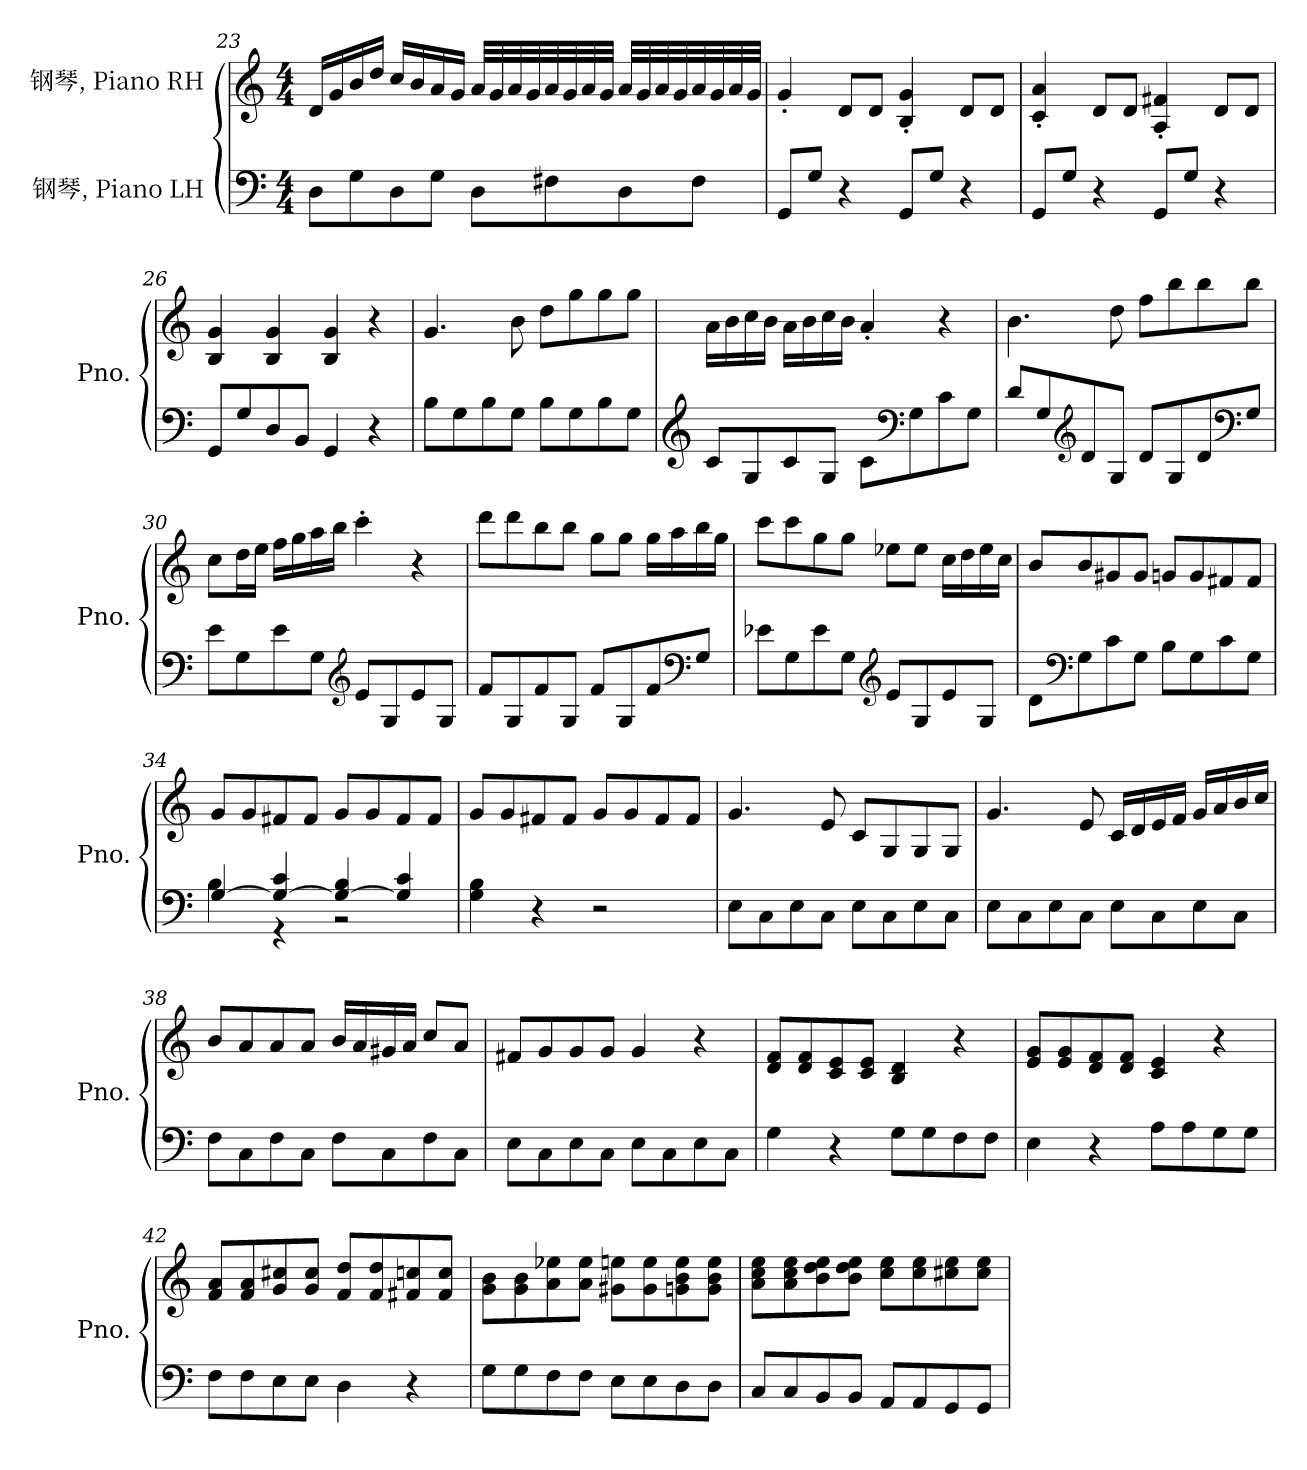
**kern	**kern
*part2	*part1
*staff2	*staff1
*I"钢琴, Piano LH	*I"钢琴, Piano RH
*I'Pno.	*I'Pno.
*clefF4	*clefG2
*k[]	*k[]
*M4/4	*M4/4
=23	=23
8D\L	16d/LL
.	16g/
8G\	16b/
.	16dd/JJ
8D\	16cc/LL
.	16b/
8G\J	16a/
.	16g/JJ
8D\L	32a/LLL
.	32g/
.	32a/
.	32g/
8F#X\	32a/
.	32g/
.	32a/
.	32g/JJJ
8D\	32a/LLL
.	32g/
.	32a/
.	32g/
8F#\J	32a/
.	32g/
.	32a/
.	32g/JJJ
!!LO:LB:g=z
=24	=24
8GG/L	4g'/
8G/J	.
4r	8d/L
.	8d/J
8GG/L	4B/' 4g/'
8G/J	.
4r	8d/L
.	8d/J
=25	=25
8GG/L	4c/' 4a/'
8G/J	.
4r	8d/L
.	8d/J
8GG/L	4A/' 4f#X/'
8G/J	.
4r	8d/L
.	8d/J
=26	=26
8GG/L	4B/ 4g/
8G/	.
8D/	4B/ 4g/
8BB/J	.
4GG/	4B/ 4g/
4r	4r
=27	=27
8B\L	4.g/
8G\	.
8B\	.
8G\J	8b\
8B\L	8dd\L
8G\	8gg\
8B\	8gg\
8G\J	8gg\J
!!LO:LB:g=z
=28	=28
*clefG2	*
8c/L	16a\LL
.	16b\
8G/	16cc\
.	16b\JJ
8c/	16a\LL
.	16b\
8G/J	16cc\
.	16b\JJ
8c\L	4a'/
*clefF4	*
8G\	.
8c\	4r
8G\J	.
=29	=29
8d/L	4.b\
8G/	.
*clefG2	*
8d/	.
8G/J	8dd\
8d/L	8ff\L
8G/	8bb\
8d/	8bb\
*clefF4	*
8G/J	8bb\J
=30	=30
8e\L	8cc\L
8G\	16dd\L
.	16ee\JJ
8e\	16ff\LL
.	16gg\
8G\J	16aa\
.	16bb\JJ
*clefG2	*
8e/L	4ccc'\
8G/	.
8e/	4r
8G/J	.
!!LO:LB:g=z
=31	=31
8f/L	8ddd\L
8G/	8ddd\
8f/	8bb\
8G/J	8bb\J
8f/L	8gg\L
8G/	8gg\J
8f/	16gg\LL
.	16aa\
*clefF4	*
8G/J	16bb\
.	16gg\JJ
=32	=32
8e-X\L	8ccc\L
8G\	8ccc\
8e-\	8gg\
8G\J	8gg\J
*clefG2	*
8e-/L	8ee-X\L
8G/	8ee-\J
8e-/	16cc\LL
.	16dd\
8G/J	16ee-\
.	16cc\JJ
=33	=33
8d\L	8b/L
*clefF4	*
8G\	8b/
8c\	8g#X/
8G\J	8g#/J
8B\L	8gn/L
8G\	8g/
8c\	8f#X/
8G\J	8f#/J
!!LO:LB:g=z
=34	=34
*^	*
[4G/	4B\	8g/L
.	.	8g/
4G/_ 4c/	4r	8f#X/
.	.	8f#/J
4G/_ 4B/	2r	8g/L
.	.	8g/
4G/] 4c/	.	8f#/
.	.	8f#/J
*v	*v	*
=35	=35
4G\ 4B\	8g/L
.	8g/
4r	8f#X/
.	8f#/J
2r	8g/L
.	8g/
.	8f#/
.	8f#/J
=36	=36
8E\L	4.g/
8C\	.
8E\	.
8C\J	8e/
8E\L	8c/L
8C\	8G/
8E\	8G/
8C\J	8G/J
=37	=37
8E\L	4.g/
8C\	.
8E\	.
8C\J	8e/
8E\L	16c/LL
.	16d/
8C\	16e/
.	16f/JJ
8E\	16g/LL
.	16a/
8C\J	16b/
.	16cc/JJ
!!LO:PB:g=z
=38	=38
8F\L	8b/L
8C\	8a/
8F\	8a/
8C\J	8a/J
8F\L	16b/LL
.	16a/
8C\	16g#X/
.	16a/JJ
8F\	8cc/L
8C\J	8a/J
=39	=39
8E\L	8f#X/L
8C\	8g/
8E\	8g/
8C\J	8g/J
8E\L	4g/
8C\	.
8E\	4r
8C\J	.
=40	=40
4G\	8d/ 8f/L
.	8d/ 8f/
4r	8c/ 8e/
.	8c/ 8e/J
8G\L	4B/ 4d/
8G\	.
8F\	4r
8F\J	.
=41	=41
4E\	8e/ 8g/L
.	8e/ 8g/
4r	8d/ 8f/
.	8d/ 8f/J
8A\L	4c/ 4e/
8A\	.
8G\	4r
8G\J	.
!!LO:LB:g=z
=42	=42
8F\L	8f/ 8a/L
8F\	8f/ 8a/
8E\	8g/ 8cc#X/
8E\J	8g/ 8cc#/J
4D\	8f/ 8dd/L
.	8f/ 8dd/
4r	8f#X/ 8ccn/
.	8f#/ 8cc/J
=43	=43
8G\L	8g\ 8b\L
8G\	8g\ 8b\
8F\	8a\ 8ee-X\
8F\J	8a\ 8ee-\J
8E\L	8g#X\ 8een\L
8E\	8g#\ 8ee\
8D\	8gn\ 8b\ 8ee\
8D\J	8g\ 8b\ 8ee\J
=44	=44
8C/L	8a\ 8cc\ 8ee\L
8C/	8a\ 8cc\ 8ee\
8BB/	8b\ 8dd\ 8ee\
8BB/J	8b\ 8dd\ 8ee\J
8AA/L	8cc\ 8ee\L
8AA/	8cc\ 8ee\
8GG/	8cc#X\ 8ee\
8GG/J	8cc#\ 8ee\J
=	=
*-	*-
